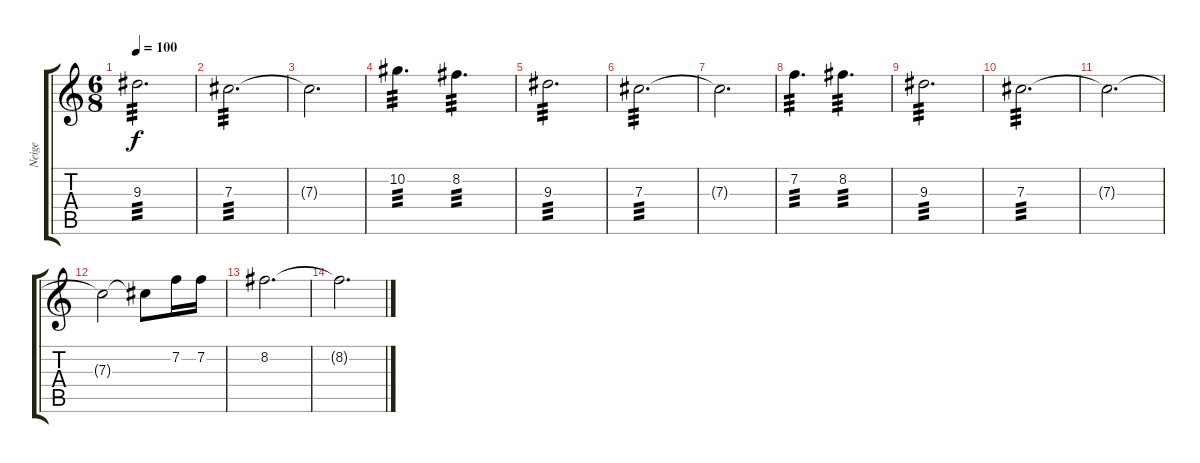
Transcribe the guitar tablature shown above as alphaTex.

\track ("Neige" "Neige") {instrument electricguitarjazz}
\staff {score tabs}
\tuning (Eb4 Bb3 Gb3 Db3 Ab2 Eb2) {hide}
\ts (6 8)
\tempo 100
\clef g2
\ks c
9.3.2{d tp 3 dy f} |
7.3.2{d tp 3} |
7.3{t}.2{d} |
10.2.4{d tp 3} 8.2.4{d tp 3} |
9.3.2{d tp 3} |
7.3.2{d tp 3} |
7.3{t}.2{d} |
7.2.4{d tp 3} 8.2.4{d tp 3} |
9.3.2{d tp 3} |
7.3.2{d tp 3} |
7.3{t}.2{d} |
7.3{t}.2 7.3{t}.8 7.2.16 7.2.16 |
8.2.2{d} |
8.2{t}.2{d}
